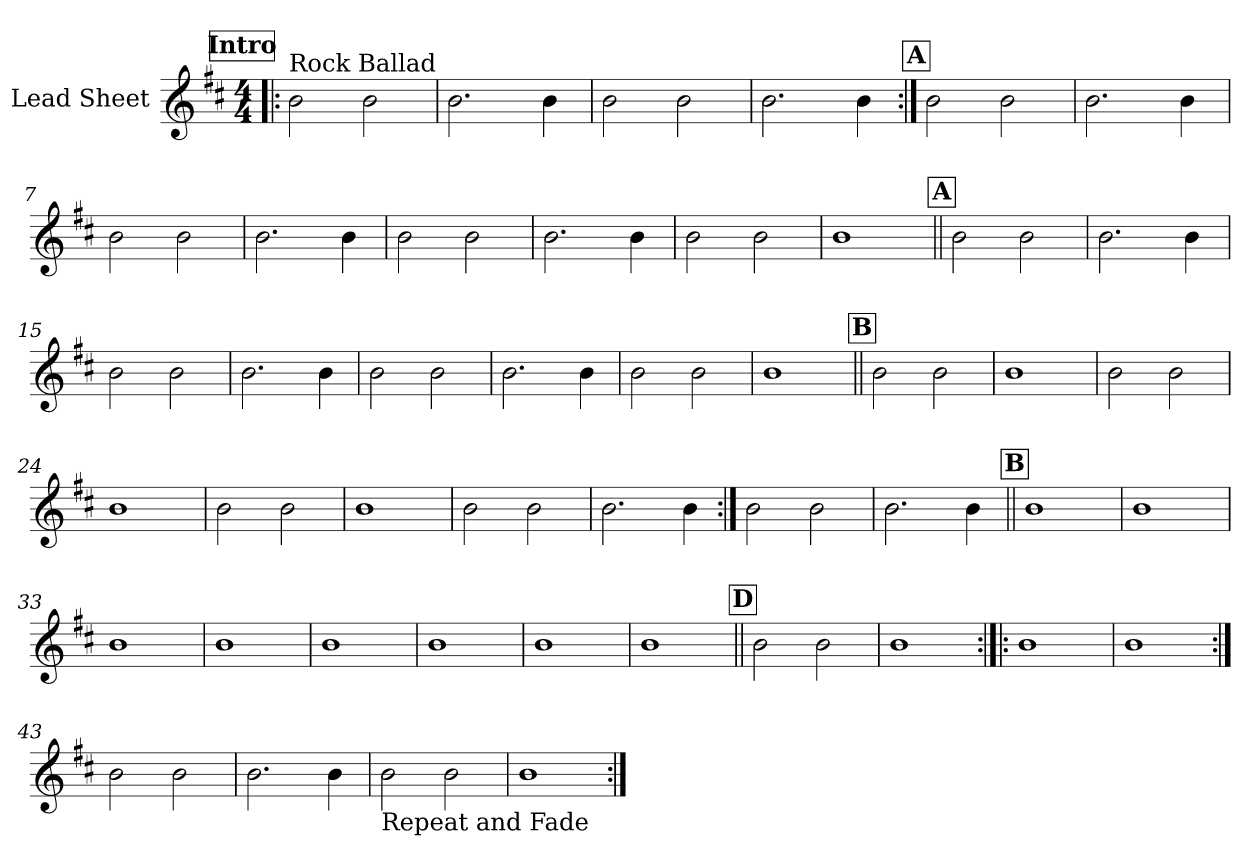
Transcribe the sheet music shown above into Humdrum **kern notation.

**kern
*part1
*staff1
*I"Lead Sheet
*clefG2
*k[f#c#]
*b:
*M4/4
*MM101
!!LO:REH:place=s1:a:fs=14:t=Intro
=1!|:
!LO:TX:a:t=Rock Ballad
2b\
2b\
=2
2.b\
4b\
=3
2b\
2b\
=4
2.b\
4b\
!!LO:LB:g=z
!!LO:REH:place=s1:a:fs=14:t=A
=5:|!
2b\
2b\
=6
2.b\
4b\
=7
2b\
2b\
=8
2.b\
4b\
!!LO:LB:g=z
=9
2b\
2b\
=10
2.b\
4b\
=11
2b\
2b\
=12
1b
!!LO:LB:g=z
!!LO:REH:place=s1:a:fs=14:t=A
=13||
2b\
2b\
=14
2.b\
4b\
=15
2b\
2b\
=16
2.b\
4b\
!!LO:LB:g=z
=17
2b\
2b\
=18
2.b\
4b\
=19
2b\
2b\
=20
1b
!!LO:LB:g=z
!!LO:REH:place=s1:a:fs=14:t=B
=21||
2b\
2b\
=22
1b
=23
2b\
2b\
=24
1b
!!LO:LB:g=z
=25
2b\
2b\
=26
1b
=27
2b\
2b\
=28
2.b\
4b\
!!LO:LB:g=z
=29:|!
2b\
2b\
=30
2.b\
4b\
!!LO:LB:g=z
!!LO:REH:place=s1:a:fs=14:t=B
=31||
1b
=32
1b
=33
1b
=34
1b
!!LO:LB:g=z
=35
1b
=36
1b
=37
1b
=38
1b
!!LO:PB:g=z
!!LO:REH:place=s1:a:fs=14:t=D
=39||
2b\
2b\
=40
1b
=41:|!|:
1b
=42
1b
!!LO:LB:g=z
=43:|!
2b\
2b\
=44
2.b\
4b\
=45
!LO:TX:b:t=Repeat and Fade
2b\
2b\
=46
1b
=:|!
*-
